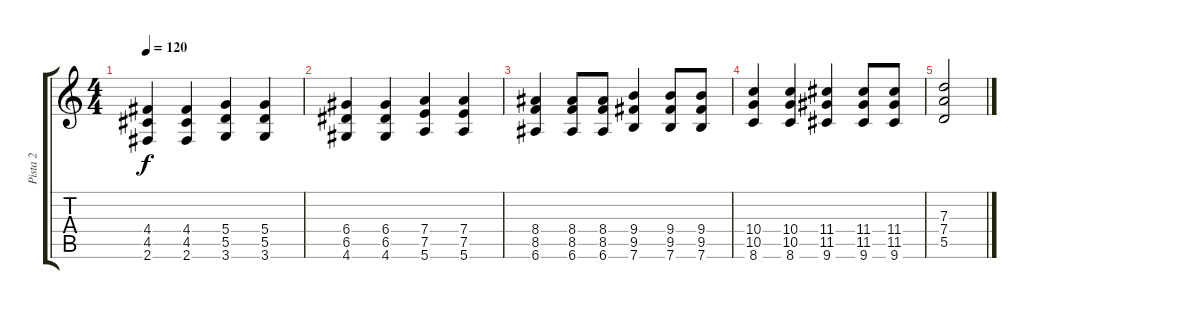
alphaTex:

\track ("Pista 2" "Pista 2") {instrument overdrivenguitar}
\staff {score tabs}
\tuning (E4 B3 G3 D3 A2 E2) {hide}
\ts (4 4)
\tempo 120
\clef g2
\ks c
(4.4 4.5 2.6).4{dy f} (4.4 4.5 2.6).4 (5.4 5.5 3.6).4 (5.4 5.5 3.6).4 |
(6.4 6.5 4.6).4 (6.4 6.5 4.6).4 (7.4 7.5 5.6).4 (7.4 7.5 5.6).4 |
(8.4 8.5 6.6).4 (8.4 8.5 6.6).8 (8.4 8.5 6.6).8 (9.4 9.5 7.6).4 (9.4 9.5 7.6).8 (9.4 9.5 7.6).8 |
(10.4 10.5 8.6).4 (10.4 10.5 8.6).4 (11.4 11.5 9.6).4 (11.4 11.5 9.6).8 (11.4 11.5 9.6).8 |
(7.3 7.4 5.5).2
